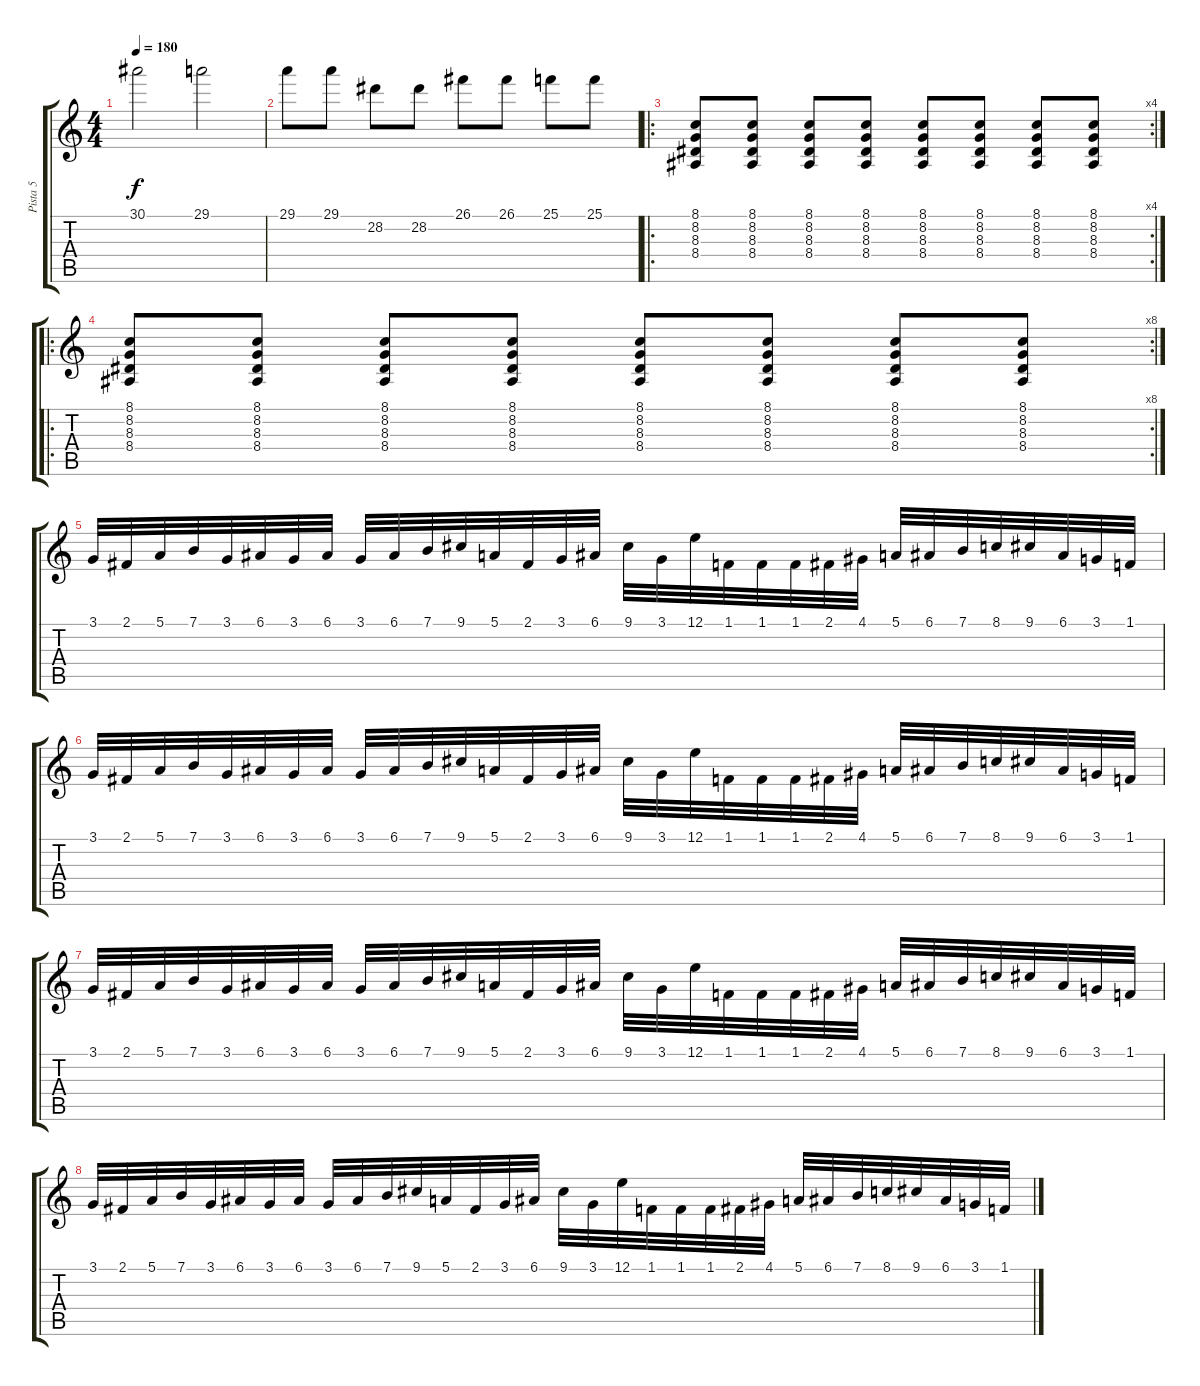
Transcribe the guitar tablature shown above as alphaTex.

\track ("Pista 5" "Pista 5") {instrument taikodrum}
\staff {score tabs}
\tuning (E4 B3 G3 D3 A2 E2) {hide}
\ts (4 4)
\tempo 180
\clef g2
\ks c
30.1{t}.2{dy f} 29.1.2 |
29.1.8 29.1.8 28.2.8 28.2.8 26.1.8 26.1.8 25.1.8 25.1.8 |
\ro
\rc 4
(8.1 8.2 8.3 8.4).8 (8.1 8.2 8.3 8.4).8 (8.1 8.2 8.3 8.4).8 (8.1 8.2 8.3 8.4).8 (8.1 8.2 8.3 8.4).8 (8.1 8.2 8.3 8.4).8 (8.1 8.2 8.3 8.4).8 (8.1 8.2 8.3 8.4).8 |
\ro
\rc 8
(8.1 8.2 8.3 8.4).8 (8.1 8.2 8.3 8.4).8 (8.1 8.2 8.3 8.4).8 (8.1 8.2 8.3 8.4).8 (8.1 8.2 8.3 8.4).8 (8.1 8.2 8.3 8.4).8 (8.1 8.2 8.3 8.4).8 (8.1 8.2 8.3 8.4).8 |
3.1.32 2.1.32 5.1.32 7.1.32 3.1.32 6.1.32 3.1.32 6.1.32 3.1.32 6.1.32 7.1.32 9.1.32 5.1.32 2.1.32 3.1.32 6.1.32 9.1.32 3.1.32 12.1.32 1.1.32 1.1.32 1.1.32 2.1.32 4.1.32 5.1.32 6.1.32 7.1.32 8.1.32 9.1.32 6.1.32 3.1.32 1.1.32 |
3.1.32 2.1.32 5.1.32 7.1.32 3.1.32 6.1.32 3.1.32 6.1.32 3.1.32 6.1.32 7.1.32 9.1.32 5.1.32 2.1.32 3.1.32 6.1.32 9.1.32 3.1.32 12.1.32 1.1.32 1.1.32 1.1.32 2.1.32 4.1.32 5.1.32 6.1.32 7.1.32 8.1.32 9.1.32 6.1.32 3.1.32 1.1.32 |
3.1.32 2.1.32 5.1.32 7.1.32 3.1.32 6.1.32 3.1.32 6.1.32 3.1.32 6.1.32 7.1.32 9.1.32 5.1.32 2.1.32 3.1.32 6.1.32 9.1.32 3.1.32 12.1.32 1.1.32 1.1.32 1.1.32 2.1.32 4.1.32 5.1.32 6.1.32 7.1.32 8.1.32 9.1.32 6.1.32 3.1.32 1.1.32 |
3.1.32 2.1.32 5.1.32 7.1.32 3.1.32 6.1.32 3.1.32 6.1.32 3.1.32 6.1.32 7.1.32 9.1.32 5.1.32 2.1.32 3.1.32 6.1.32 9.1.32 3.1.32 12.1.32 1.1.32 1.1.32 1.1.32 2.1.32 4.1.32 5.1.32 6.1.32 7.1.32 8.1.32 9.1.32 6.1.32 3.1.32 1.1.32
